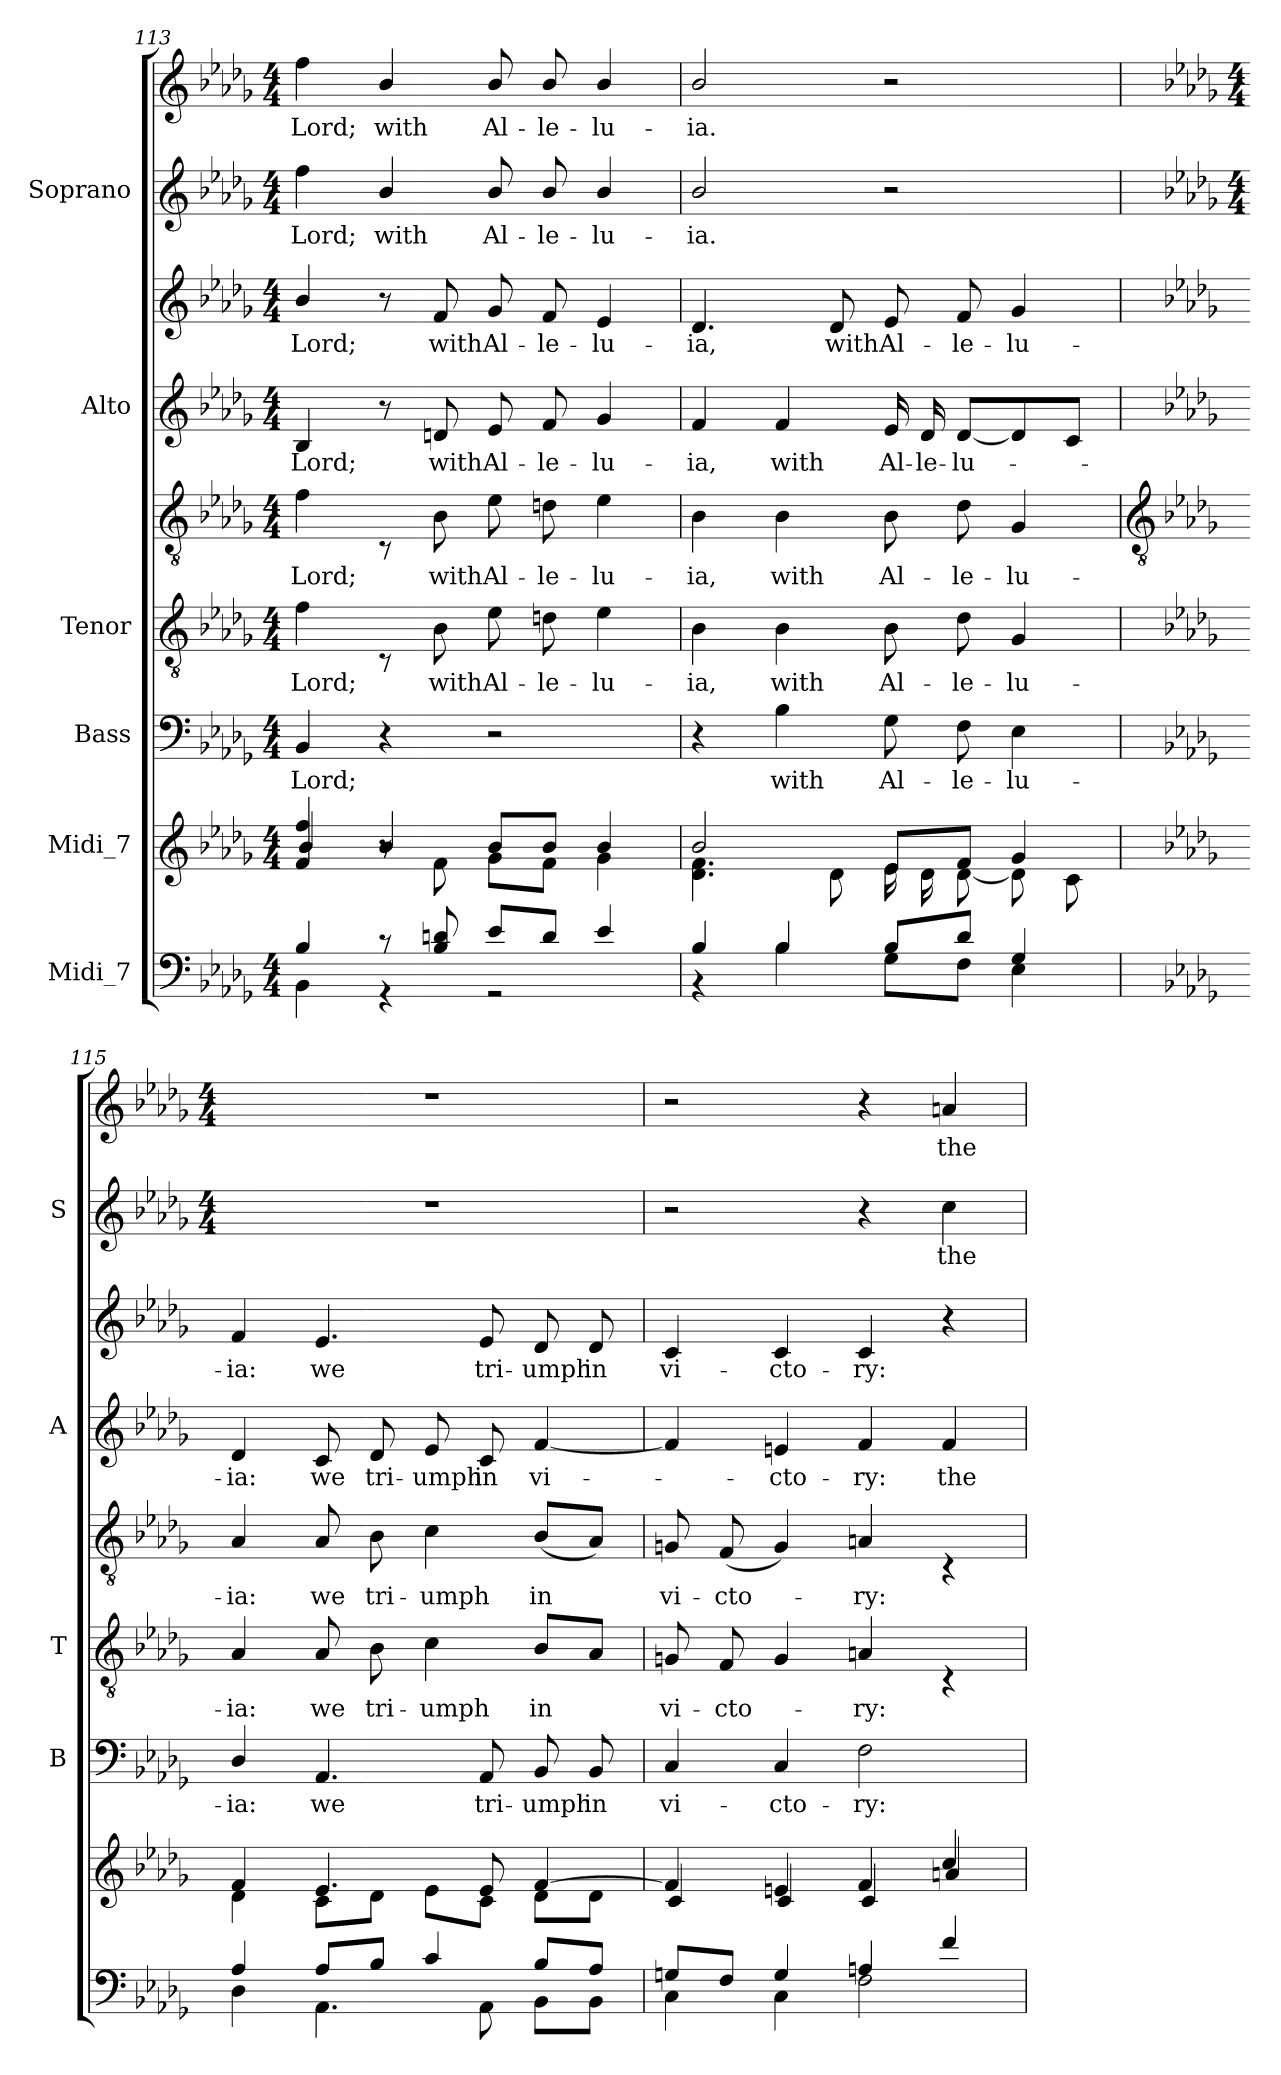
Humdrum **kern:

**kern	**kern	**kern	**text	**kern	**text	**kern	**text	**kern	**text	**kern	**text	**kern	**text	**kern	**text
*part6	*part5	*part4	*part4	*part3	*part3	*part3	*part3	*part2	*part2	*part2	*part2	*part1	*part1	*part1	*part1
*staff9	*staff8	*staff7	*staff7	*staff6	*staff6	*staff5	*staff5	*staff4	*staff4	*staff3	*staff3	*staff2	*staff2	*staff1	*staff1
*I"Midi_7	*I"Midi_7	*I"Bass	*	*I"Tenor	*	*	*	*I"Alto	*	*	*	*I"Soprano	*	*	*
*	*	*I'B	*	*I'T	*	*	*	*I'A	*	*	*	*I'S	*	*	*
*clefF4	*clefG2	*clefF4	*	*clefGv2	*	*clefGv2	*	*clefG2	*	*clefG2	*	*clefG2	*	*clefG2	*
*k[b-e-a-d-g-]	*k[b-e-a-d-g-]	*k[b-e-a-d-g-]	*	*k[b-e-a-d-g-]	*	*k[b-e-a-d-g-]	*	*k[b-e-a-d-g-]	*	*k[b-e-a-d-g-]	*	*k[b-e-a-d-g-]	*	*k[b-e-a-d-g-]	*
*D-:	*D-:	*D-:	*	*D-:	*	*D-:	*	*D-:	*	*D-:	*	*D-:	*	*D-:	*
*M4/4	*M4/4	*M4/4	*	*M4/4	*	*M4/4	*	*M4/4	*	*M4/4	*	*M4/4	*	*M4/4	*
=113	=113	=113	=113	=113	=113	=113	=113	=113	=113	=113	=113	=113	=113	=113	=113
*^	*^	*	*	*	*	*	*	*	*	*	*	*	*	*	*
*	*	*	*^	*	*	*	*	*	*	*	*	*	*	*	*	*	*
!	!	!	!	!	!	!LO:LY:b	!	!LO:LY:b	!	!LO:LY:b	!	!LO:LY:b	!	!LO:LY:b	!	!LO:LY:b	!	!LO:LY:b
4B-/	4BB-\	4f/ 4ff/	4b-/	1ryy	4BB-	Lord;	4f	Lord;	4f	Lord;	4B-	-Lord;	4b-/	Lord;	4ff	Lord;	4ff	Lord;
!	!	!	!	!	!	!	!	!	!	!	!	!	!	!	!	!LO:LY:b	!	!LO:LY:b
8r	4r	4b-/	8r	.	4r	.	8rBB	.	8rBB	.	8r	.	8r	.	4b-/	with	4b-/	with
!	!	!	!	!	!	!	!	!LO:LY:b	!	!LO:LY:b	!	!LO:LY:b	!	!LO:LY:b	!	!	!	!
8B-/ 8dn/	.	.	8f\	.	.	.	8B-	with	8B-	with	8dn	with	8f	with	.	.	.	.
!	!	!	!	!	!	!	!	!LO:LY:b	!	!LO:LY:b	!	!LO:LY:b	!	!LO:LY:b	!	!LO:LY:b	!	!LO:LY:b
8e-/L	2r	8b-/L	8g-\L	.	2r	.	8e-	Al-	8e-	Al-	8e-	Al-	8g-	Al-	8b-/	Al-	8b-/	Al-
!	!	!	!	!	!	!	!	!LO:LY:b	!	!LO:LY:b	!	!LO:LY:b	!	!LO:LY:b	!	!LO:LY:b	!	!LO:LY:b
8d/J	.	8b-/J	8f\J	.	.	.	8dn	-le-	8dn	-le-	8f	-le-	8f	-le-	8b-/	-le-	8b-/	-le-
!	!	!	!	!	!	!	!	!LO:LY:b	!	!LO:LY:b	!	!LO:LY:b	!	!LO:LY:b	!	!LO:LY:b	!	!LO:LY:b
4e-/	.	4b-/	4g-\	.	.	.	4e-	-lu-	4e-	-lu-	4g-	-lu-	4e-	-lu-	4b-/	-lu-	4b-/	-lu-
=114	=114	=114	=114	=114	=114	=114	=114	=114	=114	=114	=114	=114	=114	=114	=114	=114	=114	=114
!	!	!	!	!	!	!	!	!LO:LY:b	!	!LO:LY:b	!	!LO:LY:b	!	!LO:LY:b	!	!LO:LY:b	!	!LO:LY:b
4B-/	4r	2b-/	4.d-\ 4.f\	1ryy	4r	.	4B-	-ia,	4B-	-ia,	4f	-ia,	4.d-	-ia,	2b-/	-ia.	2b-/	-ia.
!	!	!	!	!	!	!LO:LY:b	!	!LO:LY:b	!	!LO:LY:b	!	!LO:LY:b	!	!	!	!	!	!
4B-/	4B-\	.	.	.	4B-	with	4B-	with	4B-	with	4f	with	.	.	.	.	.	.
!	!	!	!	!	!	!	!	!	!	!	!	!	!	!LO:LY:b	!	!	!	!
.	.	.	8d-\	.	.	.	.	.	.	.	.	.	8d-	with	.	.	.	.
!	!	!	!	!	!	!LO:LY:b	!	!LO:LY:b	!	!LO:LY:b	!	!LO:LY:b	!	!LO:LY:b	!	!	!	!
8B-/L	8G-\L	8e-/L	16e-\LL	.	8G-	Al-	8B-	Al-	8B-	Al-	16e-	Al-	8e-	Al-	2r	.	2r	.
!	!	!	!	!	!	!	!	!	!	!	!	!LO:LY:b	!	!	!	!	!	!
.	.	.	16d-\	.	.	.	.	.	.	.	16d-	-le-	.	.	.	.	.	.
!	!	!	!	!	!	!LO:LY:b	!	!LO:LY:b	!	!LO:LY:b	!	!LO:LY:b	!	!LO:LY:b	!	!	!	!
8d-/J	8F\J	8f/J	[8d-\J	.	8F	-le-	8d-	-le-	8d-	-le-	[8d-L	-lu-	8f	-le-	.	.	.	.
!	!	!	!	!	!	!LO:LY:b	!	!LO:LY:b	!	!LO:LY:b	!	!	!	!LO:LY:b	!	!	!	!
4G-/	4E-\	4g-/	8d-\L]	.	4E-	-lu-	4G-	-lu-	4G-	-lu-	8d-]	.	4g-	-lu-	.	.	.	.
.	.	.	8c\J	.	.	.	.	.	.	.	8cJ	.	.	.	.	.	.	.
*	*	*v	*v	*v	*	*	*	*	*	*	*	*	*	*	*	*	*	*
!!LO:LB:g=z
=115	=115	=115	=115	=115	=115	=115	=115	=115	=115	=115	=115	=115	=115	=115	=115	=115
*	*	*	*	*	*	*	*clefGv2	*	*	*	*	*	*	*	*	*
*	*	*	*	*	*	*	*	*	*	*	*	*	*k[b-e-a-d-g-]	*	*k[b-e-a-d-g-]	*
*	*	*	*	*	*	*	*	*	*	*	*	*	*D-:	*	*D-:	*
*	*	*	*	*	*	*	*	*	*	*	*	*	*M4/4	*	*M4/4	*
*	*	*^	*	*	*	*	*	*	*	*	*	*	*	*	*	*
!	!	!	!	!	!LO:LY:b	!	!LO:LY:b	!	!LO:LY:b	!	!LO:LY:b	!	!LO:LY:b	!	!	!	!
4A-/	4D-\	4f/	4d-\	4D-/	-ia:	4A-	-ia:	4A-	-ia:	4d-	ia:	4f	ia:	1r	.	1r	.
!	!	!	!	!	!LO:LY:b	!	!LO:LY:b	!	!LO:LY:b	!	!LO:LY:b	!	!LO:LY:b	!	!	!	!
8A-/L	4.AA-\	4.e-/	8c\L	4.AA-	we	8A-	we	8A-	we	8c	we	4.e-	we	.	.	.	.
!	!	!	!	!	!	!	!LO:LY:b	!	!LO:LY:b	!	!LO:LY:b	!	!	!	!	!	!
8B-/J	.	.	8d-\J	.	.	8B-	tri-	8B-	tri-	8d-	tri-	.	.	.	.	.	.
!	!	!	!	!	!	!	!LO:LY:b	!	!LO:LY:b	!	!LO:LY:b	!	!	!	!	!	!
4c/	.	.	8e-\L	.	.	4c	-umph	4c	-umph	8e-	-umph	.	.	.	.	.	.
!	!	!	!	!	!LO:LY:b	!	!	!	!	!	!LO:LY:b	!	!LO:LY:b	!	!	!	!
.	8AA-\	8e-/	8c\J	8AA-	tri-	.	.	.	.	8c	in	8e-	tri-	.	.	.	.
!	!	!	!	!	!LO:LY:b	!	!LO:LY:b	!	!LO:LY:b	!	!LO:LY:b	!	!LO:LY:b	!	!	!	!
8B-/L	8BB-\L	[4f/	8d-\L	8BB-	-umph	8B-/L	in	(<8B-/L	in	[4f	vi-	8d-	-umph	.	.	.	.
!	!	!	!	!	!LO:LY:b	!	!	!	!	!	!	!	!LO:LY:b	!	!	!	!
8A-/J	8BB-\J	.	8d-\J	8BB-	in	8A-J	.	8A-J)	.	.	.	8d-	in	.	.	.	.
=116	=116	=116	=116	=116	=116	=116	=116	=116	=116	=116	=116	=116	=116	=116	=116	=116	=116
!	!	!	!	!	!LO:LY:b	!	!LO:LY:b	!	!LO:LY:b	!	!	!	!LO:LY:b	!	!	!	!
8Gn/L	4C\	4f/]	4c/	4C	vi-	8Gn	vi-	8Gn	vi-	4f]	.	4c	vi-	2r	.	2r	.
!	!	!	!	!	!	!	!LO:LY:b	!	!LO:LY:b	!	!	!	!	!	!	!	!
8F/J	.	.	.	.	.	8FL	-cto-	(<8FL	-cto-	.	.	.	.	.	.	.	.
!	!	!	!	!	!LO:LY:b	!	!	!	!	!	!LO:LY:b	!	!LO:LY:b	!	!	!	!
4G/	4C\	4en/	4c/	4C	-cto-	4G	.	4G)	.	4en	cto-	4c	-cto-	.	.	.	.
!	!	!	!	!	!LO:LY:b	!	!LO:LY:b	!	!LO:LY:b	!	!LO:LY:b	!	!LO:LY:b	!	!	!	!
4An/	2F\	4f/	4c/	2F	-ry:	4An	ry:	4An	ry:	4f	-ry:	4c	-ry:	4r	.	4r	.
!	!	!	!	!	!	!	!	!	!	!	!LO:LY:b	!	!	!	!LO:LY:b	!	!LO:LY:b
4f/	.	4cc/	4an/	.	.	4rBB	.	4rBB	.	4f	the	4r	.	4cc	the	4an	the
*v	*v	*	*	*	*	*	*	*	*	*	*	*	*	*	*	*	*
*	*v	*v	*	*	*	*	*	*	*	*	*	*	*	*	*	*
=	=	=	=	=	=	=	=	=	=	=	=	=	=	=	=
*-	*-	*-	*-	*-	*-	*-	*-	*-	*-	*-	*-	*-	*-	*-	*-
